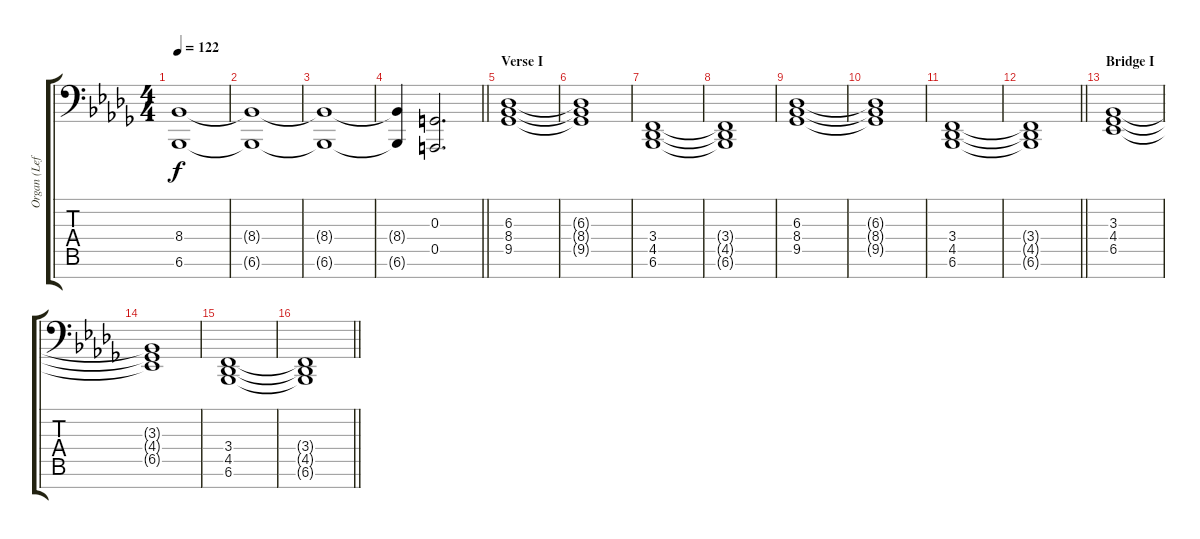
\track ("Organ (Left Hand)" "Organ (Lef") {instrument churchorgan}
\staff {score tabs}
\tuning (E3 B2 G2 D2 A1 E1 B0) {hide}
\ts (4 4)
\section ("" "")
\tempo 122
\clef f4
\ks bbminor
(8.4 6.6).1{dy f} |
(8.4{t} 6.6{t}).1 |
(8.4{t} 6.6{t}).1 |
\barLineRight lightlight
(8.4{t} 6.6{t}).4 (0.3 0.5).2{d volume 9} |
\section ("" "Verse I")
(6.3 8.4 9.5).1 |
(6.3{t} 8.4{t} 9.5{t}).1 |
(3.4 4.5 6.6).1 |
(3.4{t} 4.5{t} 6.6{t}).1 |
(6.3 8.4 9.5).1 |
(6.3{t} 8.4{t} 9.5{t}).1 |
(3.4 4.5 6.6).1 |
\barLineRight lightlight
(3.4{t} 4.5{t} 6.6{t}).1 |
\section ("" "Bridge I")
(3.3 4.4 6.5).1 |
(3.3{t} 4.4{t} 6.5{t}).1 |
(3.4 4.5 6.6).1 |
\barLineRight lightlight
(3.4{t} 4.5{t} 6.6{t}).1
